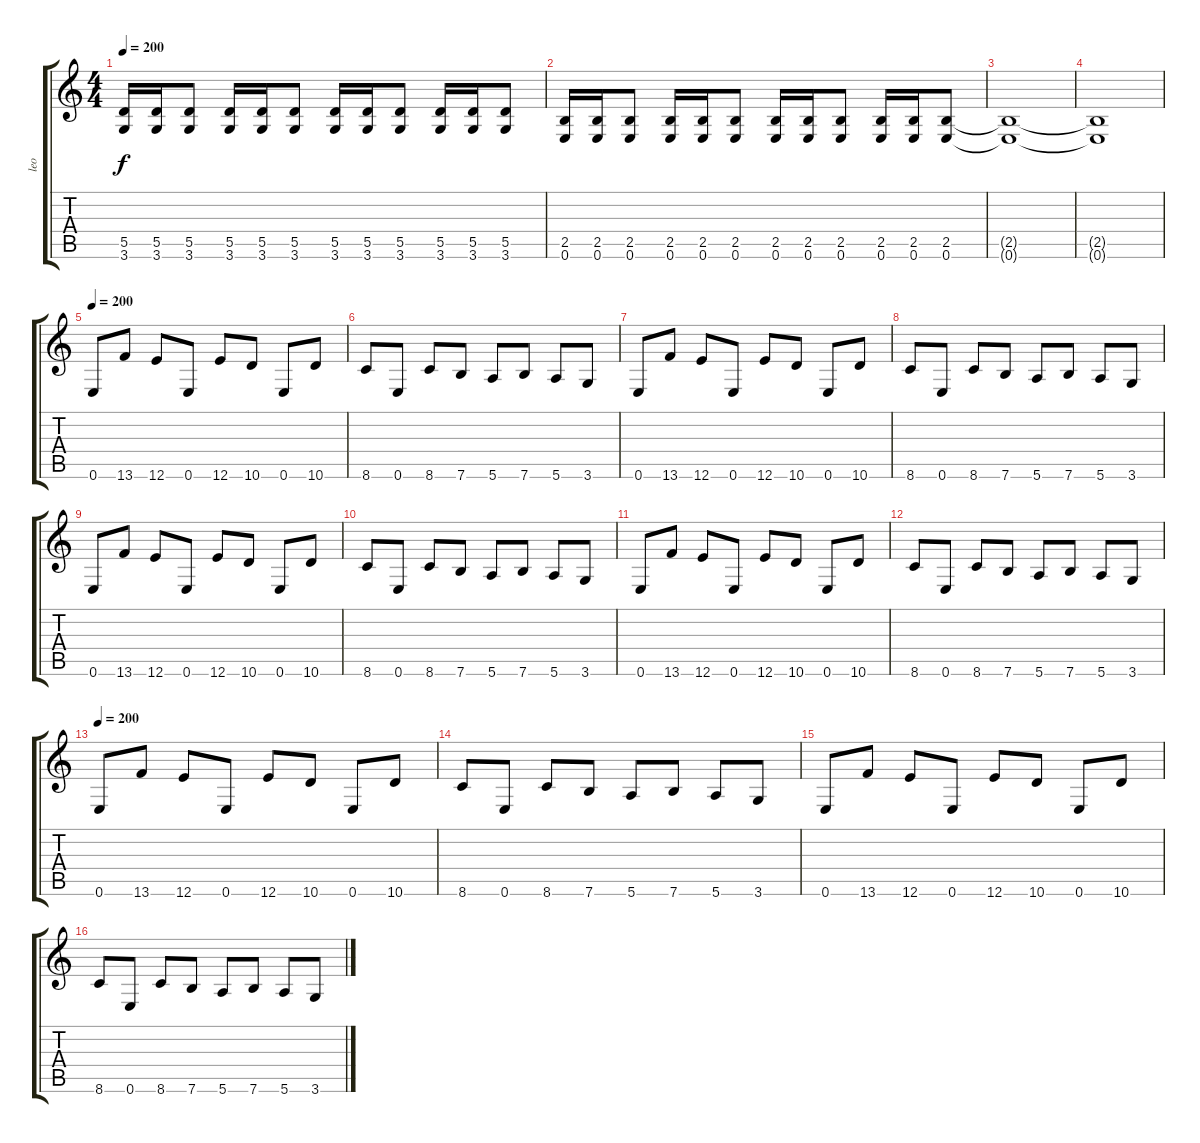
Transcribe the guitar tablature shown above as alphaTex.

\track ("leo" "leo") {instrument overdrivenguitar}
\staff {score tabs}
\tuning (E4 B3 G3 D3 A2 E2) {hide}
\ts (4 4)
\tempo 200
\clef g2
\ks c
(5.5 3.6).16{dy f} (5.5 3.6).16 (5.5 3.6).8 (5.5 3.6).16 (5.5 3.6).16 (5.5 3.6).8 (5.5 3.6).16 (5.5 3.6).16 (5.5 3.6).8 (5.5 3.6).16 (5.5 3.6).16 (5.5 3.6).8 |
(2.5 0.6).16 (2.5 0.6).16 (2.5 0.6).8 (2.5 0.6).16 (2.5 0.6).16 (2.5 0.6).8 (2.5 0.6).16 (2.5 0.6).16 (2.5 0.6).8 (2.5 0.6).16 (2.5 0.6).16 (2.5 0.6).8 |
(2.5{t} 0.6{t}).1 |
(2.5{t} 0.6{t}).1 |
\tempo 200
0.6.8 13.6.8 12.6.8 0.6.8 12.6.8 10.6.8 0.6.8 10.6.8 |
8.6.8 0.6.8 8.6.8 7.6.8 5.6.8 7.6.8 5.6.8 3.6.8 |
0.6.8 13.6.8 12.6.8 0.6.8 12.6.8 10.6.8 0.6.8 10.6.8 |
8.6.8 0.6.8 8.6.8 7.6.8 5.6.8 7.6.8 5.6.8 3.6.8 |
0.6.8 13.6.8 12.6.8 0.6.8 12.6.8 10.6.8 0.6.8 10.6.8 |
8.6.8 0.6.8 8.6.8 7.6.8 5.6.8 7.6.8 5.6.8 3.6.8 |
0.6.8 13.6.8 12.6.8 0.6.8 12.6.8 10.6.8 0.6.8 10.6.8 |
8.6.8 0.6.8 8.6.8 7.6.8 5.6.8 7.6.8 5.6.8 3.6.8 |
\tempo 200
0.6.8 13.6.8 12.6.8 0.6.8 12.6.8 10.6.8 0.6.8 10.6.8 |
8.6.8 0.6.8 8.6.8 7.6.8 5.6.8 7.6.8 5.6.8 3.6.8 |
0.6.8 13.6.8 12.6.8 0.6.8 12.6.8 10.6.8 0.6.8 10.6.8 |
8.6.8 0.6.8 8.6.8 7.6.8 5.6.8 7.6.8 5.6.8 3.6.8
